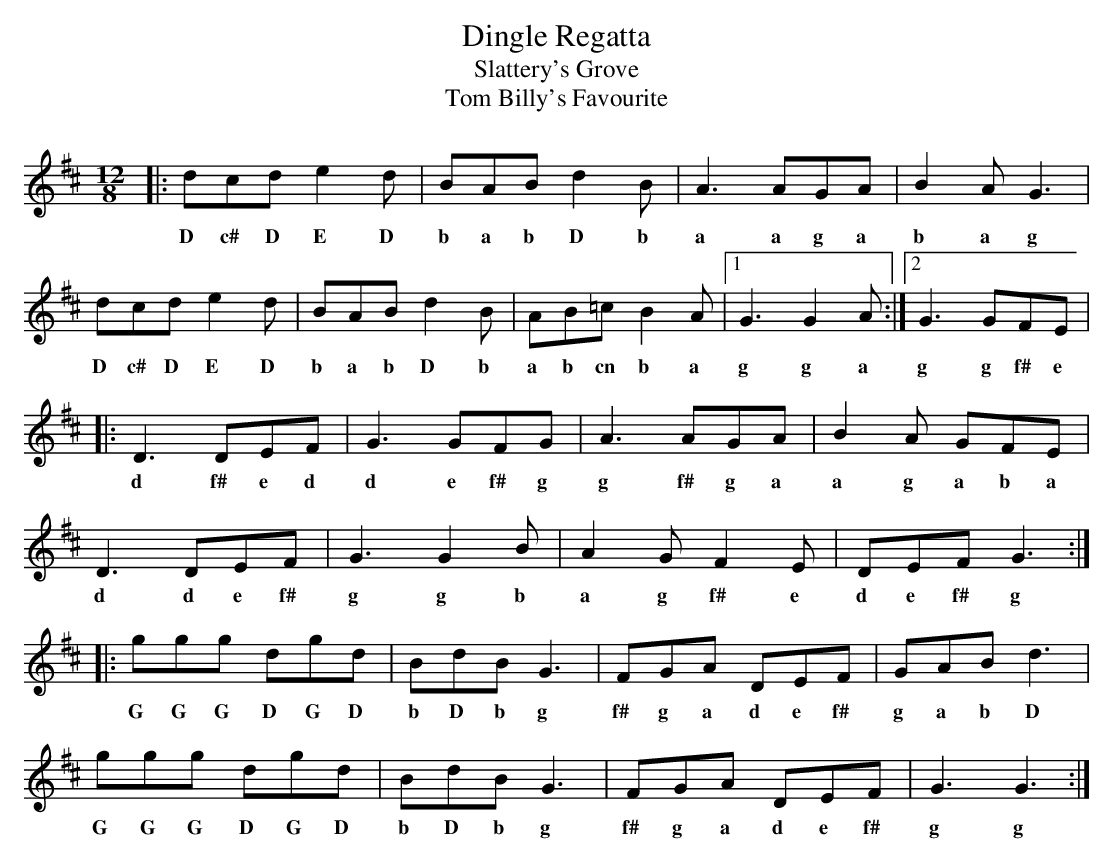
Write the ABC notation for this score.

X:1
T:Dingle Regatta
T:Slattery's Grove
T:Tom Billy's Favourite
M:12/8
L:1/8
K:D
|:dcd e2 d |BAB d2 B |A3 AGA |B2 A G3 |
w:D c# D E D b a b D b a a g a b a g
dcd e2 d |BAB d2 B |AB=c B2 A |1G3 G2A:|2G3 GFE|
w:D c# D E D b a b D b a b cn b a g g a g g f# e
|:D3 DEF |G3 GFG |A3 AGA |B2 A GFE |
w:d f# e d d e f# g g f# g a a g a b a g f# e
D3 DEF |G3 G2 B |A2 G F2 E |DEF G3 :|
w:d d e f# g g b a g f# e d e f# g
|:ggg dgd |BdB G3 |FGA DEF |GAB d3 |
w:G G G D G D b D b g f# g a d e f# g a b D
ggg dgd |BdB G3 |FGA DEF |G3 G3 :|
w:G G G D G D b D b g f# g a d e f# g g
